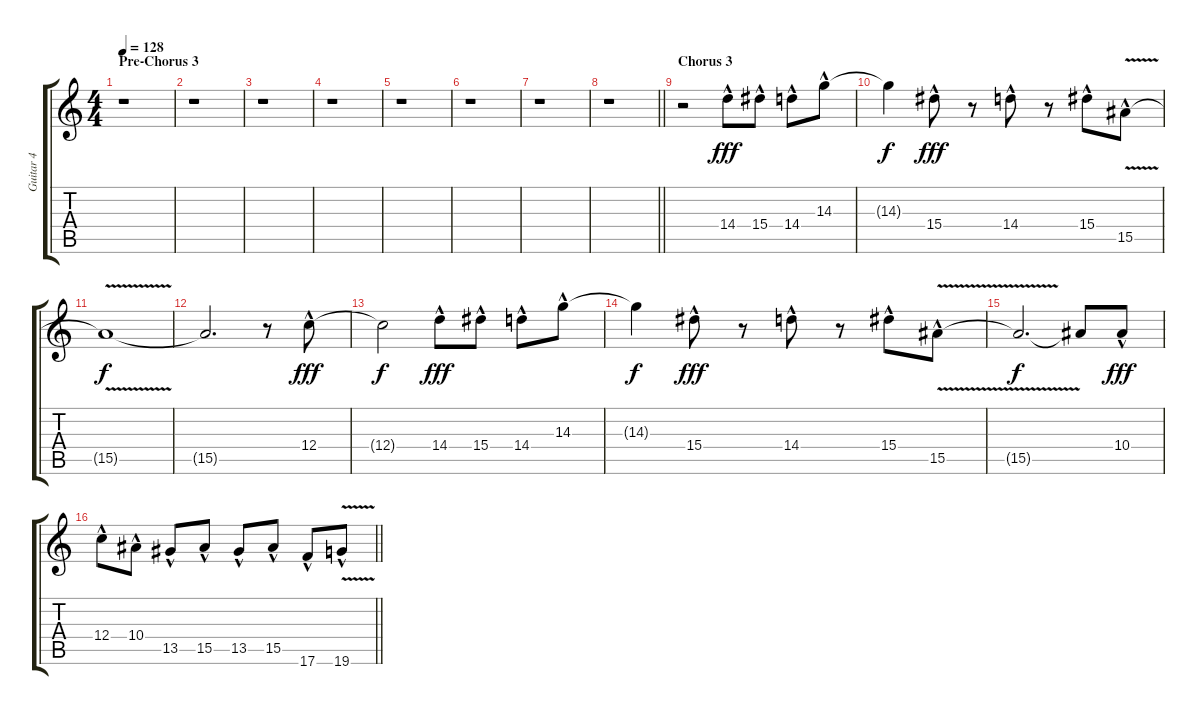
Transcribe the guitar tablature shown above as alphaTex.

\track ("Guitar 4" "Guitar 4") {instrument electricguitarjazz}
\staff {score tabs}
\tuning (D4 A3 F3 C3 G2 C2) {hide}
\ts (4 4)
\section ("" "Pre-Chorus 3")
\tempo 128
\clef g2
\ks c
r.1{dy f} |
r.1 |
r.1 |
r.1 |
r.1 |
r.1 |
r.1 |
\barLineRight lightlight
r.1 |
\section ("" "Chorus 3")
r.2 14.4{hac}.8{dy fff} 15.4{hac}.8 14.4{hac}.8 14.3{hac}.8 |
14.3{t}.4{dy f} 15.4{hac}.8{dy fff} r.8 14.4{hac}.8 r.8 15.4{hac}.8 15.5{v hac}.8 |
15.5{t}.1{dy f} |
15.5{t}.2{d} r.8 12.4{hac}.8{dy fff} |
12.4{t}.2{dy f} 14.4{hac}.8{dy fff} 15.4{hac}.8 14.4{hac}.8 14.3{hac}.8 |
14.3{t}.4{dy f} 15.4{hac}.8{dy fff} r.8 14.4{hac}.8 r.8 15.4{hac}.8 15.5{v hac}.8 |
15.5{t}.2{d dy f} 15.5{t}.8 10.4{hac}.8{dy fff} |
\barLineRight lightlight
12.4{hac}.8 10.4{hac}.8 13.5{hac}.8 15.5{hac}.8 13.5{hac}.8 15.5{hac}.8 17.6{hac}.8 19.6{v hac}.8
